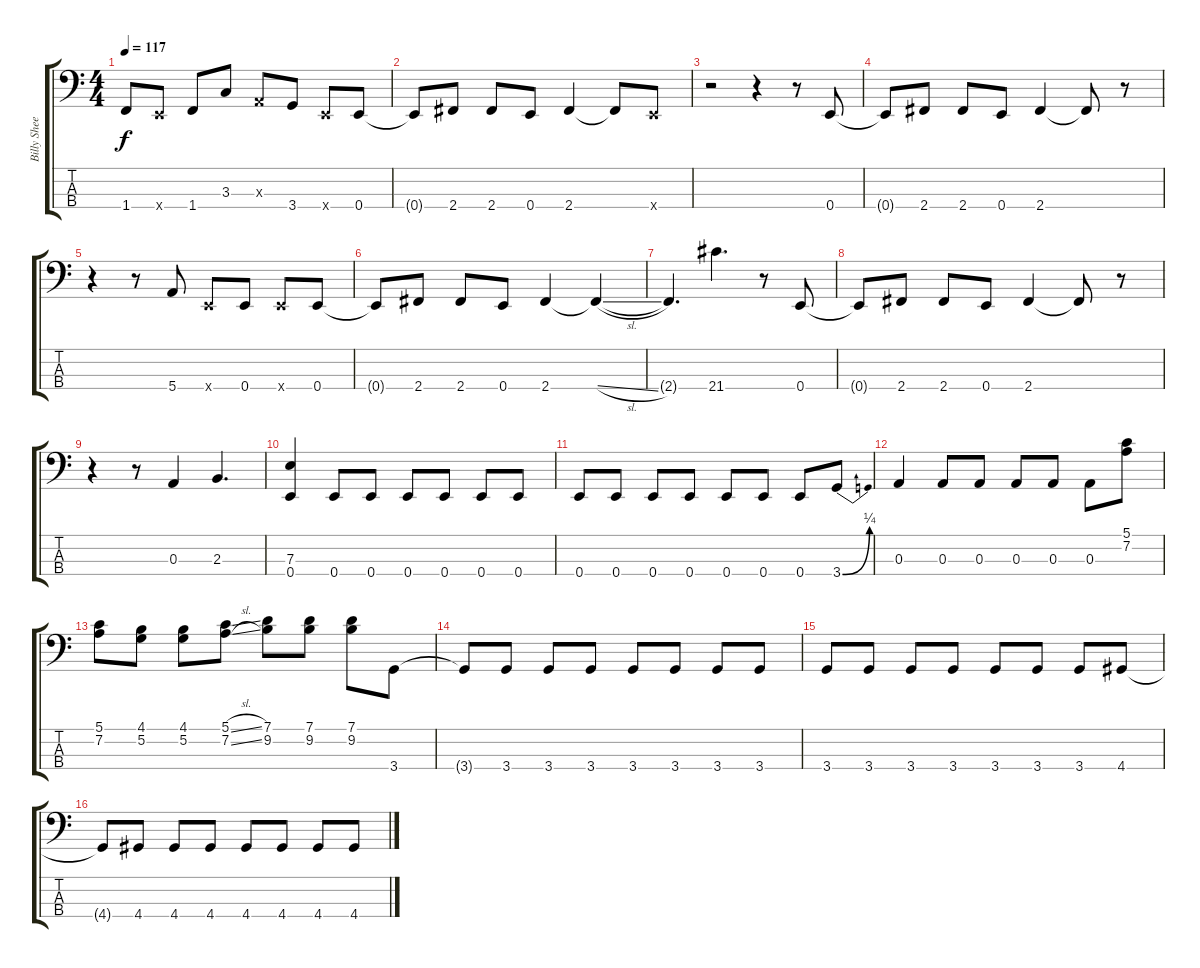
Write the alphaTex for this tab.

\track ("Billy Sheehan" "Billy Shee") {instrument electricbassfinger}
\staff {score tabs}
\tuning (G2 D2 A1 E1) {hide}
\ts (4 4)
\tempo 117
\clef f4
\ks c
1.4{t}.8{dy f} 0.4{x}.8 1.4.8 3.3.8 0.3{x}.8 3.4.8 0.4{x}.8 0.4.8 |
0.4{t}.8 2.4.8 2.4.8 0.4.8 2.4.4 2.4{t}.8 0.4{x}.8 |
r.2 r.4 r.8 0.4.8 |
0.4{t}.8 2.4.8 2.4.8 0.4.8 2.4.4 2.4{t}.8 r.8 |
r.4 r.8 5.4.8 0.4{x}.8 0.4.8 0.4{x}.8 0.4.8 |
0.4{t}.8 2.4.8 2.4.8 0.4.8 2.4.4 2.4{sl t}.4 |
2.4{t}.4{d} 21.4.4{d} r.8 0.4.8 |
0.4{t}.8 2.4.8 2.4.8 0.4.8 2.4.4 2.4{t}.8 r.8 |
r.4 r.8 0.3.4 2.3.4{d} |
(7.3 0.4).4 0.4.8 0.4.8 0.4.8 0.4.8 0.4.8 0.4.8 |
0.4.8 0.4.8 0.4.8 0.4.8 0.4.8 0.4.8 0.4.8 3.4{be (bend 0 0 60 1)}.8 |
0.3.4 0.3.8 0.3.8 0.3.8 0.3.8 0.3.8 (5.1 7.2).8 |
(5.1 7.2).8 (4.1 5.2).8 (4.1 5.2).8 (5.1{sl} 7.2{sl}).8 (7.1 9.2).8 (7.1 9.2).8 (7.1 9.2).8 3.4.8 |
3.4{t}.8 3.4.8 3.4.8 3.4.8 3.4.8 3.4.8 3.4.8 3.4.8 |
3.4.8 3.4.8 3.4.8 3.4.8 3.4.8 3.4.8 3.4.8 4.4.8 |
4.4{t}.8 4.4.8 4.4.8 4.4.8 4.4.8 4.4.8 4.4.8 4.4.8
